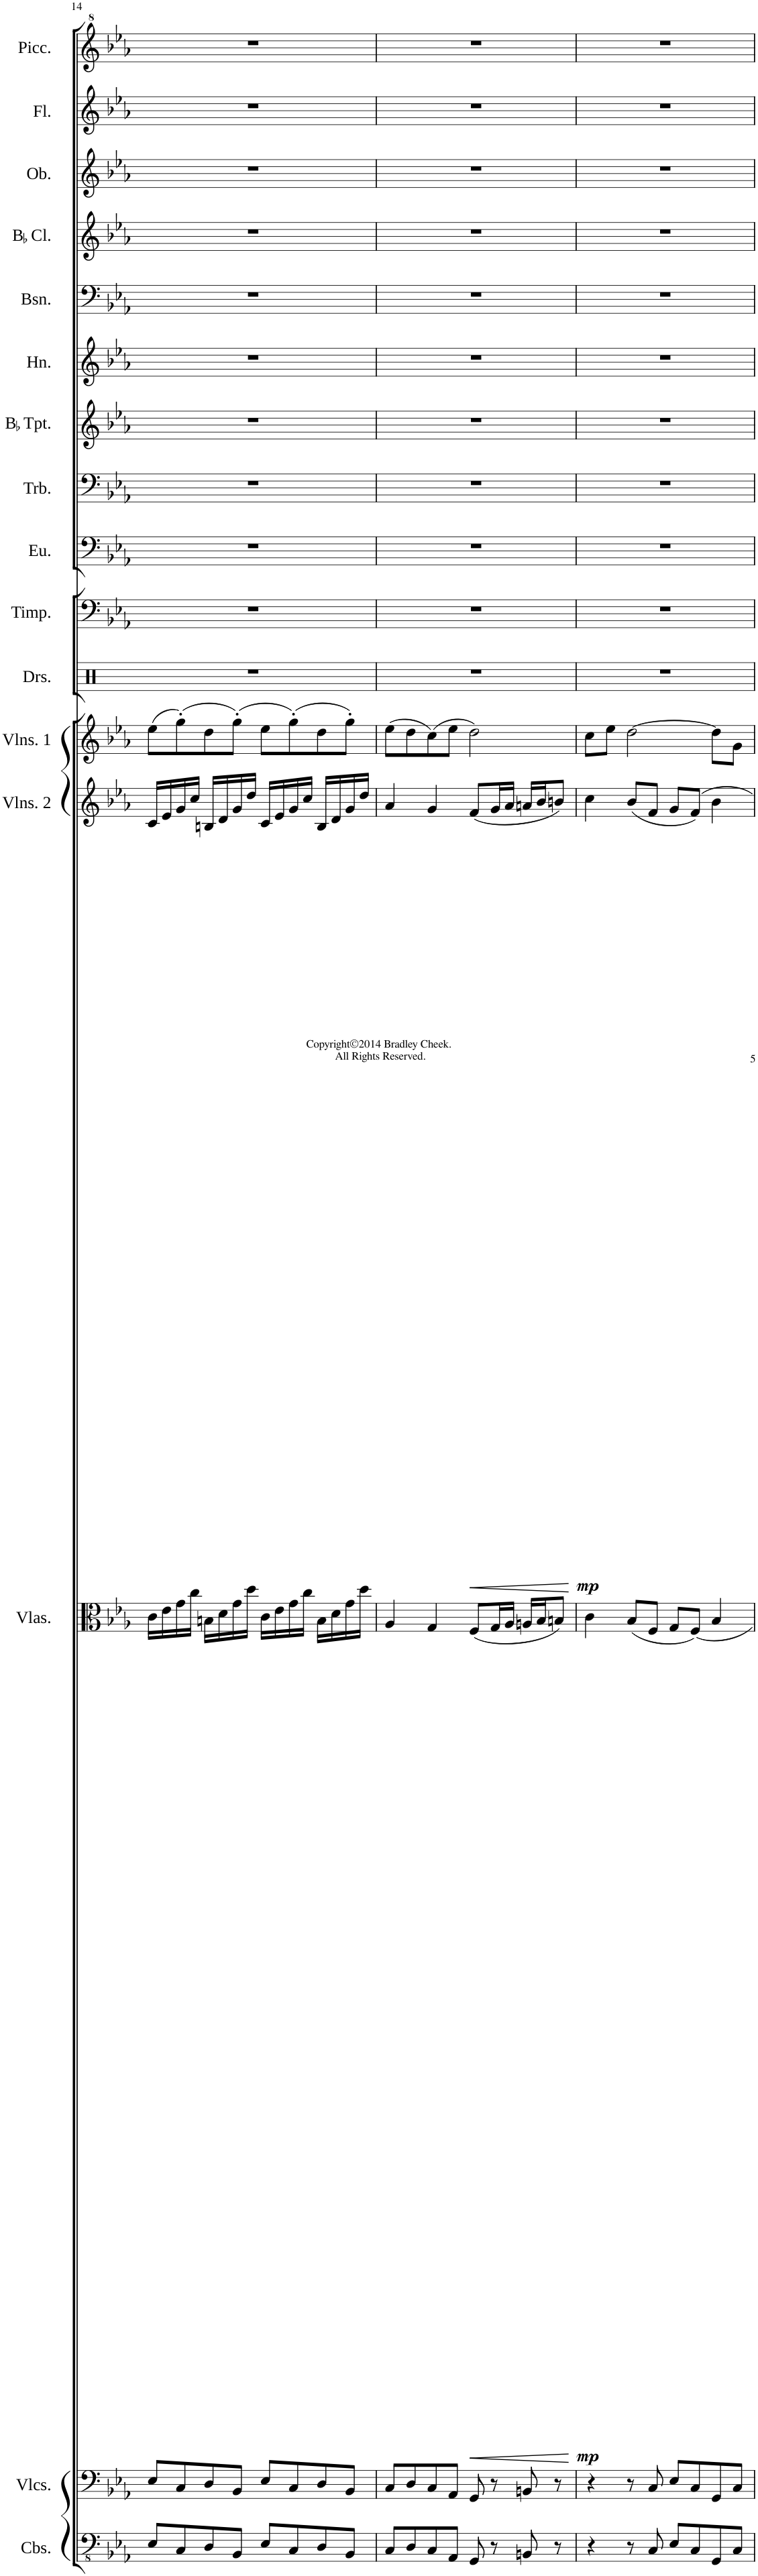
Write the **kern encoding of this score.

**kern	**kern	**kern	**dynam	**kern	**dynam	**kern	**kern	**kern	**kern	**kern	**kern	**kern	**kern	**kern	**kern	**kern	**kern
*part16	*part15	*part14	*part14	*part13	*part13	*part12	*part11	*part10	*part9	*part8	*part7	*part6	*part5	*part4	*part3	*part2	*part1
*staff16	*staff15	*staff14	*staff14	*staff13	*staff13	*staff12	*staff11	*staff10	*staff9	*staff8	*staff7	*staff6	*staff5	*staff4	*staff3	*staff2	*staff1
*I"Contrabasses	*I"Violoncellos	*I"Violas	*	*I"Violins 2	*	*I"Violins 1	*I"Drumset	*I"Timpani	*I"Euphonium	*I"Trombone	*I"BaccidentalFlat Trumpet	*I"Horn	*I"Bassoon	*I"BaccidentalFlat Clarinet	*I"Oboe	*I"Flute	*I"Piccolo
*I'Cbs.	*I'Vlcs.	*I'Vlas.	*	*I'Vlns. 2	*	*I'Vlns. 1	*I'Drs.	*I'Timp.	*I'Eu.	*I'Trb.	*I'BaccidentalFlat Tpt.	*I'Hn.	*I'Bsn.	*I'BaccidentalFlat Cl.	*I'Ob.	*I'Fl.	*I'Picc.
!!LO:PB:g=z
*clefFv4	*clefF4	*clefC3	*	*clefG2	*	*clefG2	*clefX	*clefF4	*clefF4	*clefF4	*clefG2	*clefG2	*clefF4	*clefG2	*clefG2	*clefG2	*clefG^2
*	*	*	*	*	*	*	*	*	*	*	*ITrd1c2	*ITrd4c7	*	*ITrd1c2	*	*	*ITrd-7c-12
*k[b-e-a-]	*k[b-e-a-]	*k[b-e-a-]	*	*k[b-e-a-]	*	*k[b-e-a-]	*k[]	*k[b-e-a-]	*k[b-e-a-]	*k[b-e-a-]	*k[b-e-a-]	*k[b-e-a-]	*k[b-e-a-]	*k[b-e-a-]	*k[b-e-a-]	*k[b-e-a-]	*k[b-e-a-]
*M4/4	*M4/4	*M4/4	*	*M4/4	*	*M4/4	*M4/4	*M4/4	*M4/4	*M4/4	*M4/4	*M4/4	*M4/4	*M4/4	*M4/4	*M4/4	*M4/4
=14	=14	=14	=14	=14	=14	=14	=14	=14	=14	=14	=14	=14	=14	=14	=14	=14	=14
8EE-/L	8E-/L	16c\LL	.	16c/LL	.	(8ee-\L	1r	1r	1r	1r	1r	1r	1r	1r	1r	1r	1r
.	.	16e-\	.	16e-/	.	.	.	.	.	.	.	.	.	.	.	.	.
8CC/	8C/	16g\	.	16g/	.	(8gg'\)	.	.	.	.	.	.	.	.	.	.	.
.	.	16cc\JJ	.	16cc/JJ	.	.	.	.	.	.	.	.	.	.	.	.	.
8DD/	8D/	16Bn\LL	.	16Bn/LL	.	8dd\	.	.	.	.	.	.	.	.	.	.	.
.	.	16d\	.	16d/	.	.	.	.	.	.	.	.	.	.	.	.	.
8BBB-/J	8BB-/J	16g\	.	16g/	.	(8gg'\J)	.	.	.	.	.	.	.	.	.	.	.
.	.	16dd\JJ	.	16dd/JJ	.	.	.	.	.	.	.	.	.	.	.	.	.
8EE-/L	8E-/L	16c\LL	.	16c/LL	.	8ee-\L	.	.	.	.	.	.	.	.	.	.	.
.	.	16e-\	.	16e-/	.	.	.	.	.	.	.	.	.	.	.	.	.
8CC/	8C/	16g\	.	16g/	.	(8gg'\)	.	.	.	.	.	.	.	.	.	.	.
.	.	16cc\JJ	.	16cc/JJ	.	.	.	.	.	.	.	.	.	.	.	.	.
8DD/	8D/	16B\LL	.	16B/LL	.	8dd\	.	.	.	.	.	.	.	.	.	.	.
.	.	16d\	.	16d/	.	.	.	.	.	.	.	.	.	.	.	.	.
8BBB-/J	8BB-/J	16g\	.	16g/	.	8gg'\J)	.	.	.	.	.	.	.	.	.	.	.
.	.	16dd\JJ	.	16dd/JJ	.	.	.	.	.	.	.	.	.	.	.	.	.
=15	=15	=15	=15	=15	=15	=15	=15	=15	=15	=15	=15	=15	=15	=15	=15	=15	=15
8CC/L	8C/L	4A-/	.	4a-/	.	(8ee-\L	1r	1r	1r	1r	1r	1r	1r	1r	1r	1r	1r
8DD/	8D/	.	.	.	.	8dd\	.	.	.	.	.	.	.	.	.	.	.
8CC/	8C/	4G/	.	4g/	.	(8cc\)	.	.	.	.	.	.	.	.	.	.	.
8AAA-/J	8AA-/J	.	.	.	.	8ee-\J	.	.	.	.	.	.	.	.	.	.	.
!	!	!	!LO:HP:b	!	!LO:HP:b	!	!	!	!	!	!	!	!	!	!	!	!
8GGG/	8GG/	(8F/L	<	(8f/L	<	2dd\)	.	.	.	.	.	.	.	.	.	.	.
8r	8r	16G/L	.	16g/L	.	.	.	.	.	.	.	.	.	.	.	.	.
.	.	16A-/JJ	.	16a-/JJ	.	.	.	.	.	.	.	.	.	.	.	.	.
8BBBn/	8BBn/	16An/LL	.	16an/LL	.	.	.	.	.	.	.	.	.	.	.	.	.
.	.	16B-/J	.	16b-/J	.	.	.	.	.	.	.	.	.	.	.	.	.
8r	8r	8Bn/J)	.	8bn/J)	.	.	.	.	.	.	.	.	.	.	.	.	.
.	.	.	[	.	[	.	.	.	.	.	.	.	.	.	.	.	.
=16	=16	=16	=16	=16	=16	=16	=16	=16	=16	=16	=16	=16	=16	=16	=16	=16	=16
!	!	!	!LO:DY:b	!	!LO:DY:b	!	!	!	!	!	!	!	!	!	!	!	!
4r	4r	4c\	mp	4cc\	mp	8cc\L	1r	1r	1r	1r	1r	1r	1r	1r	1r	1r	1r
.	.	.	.	.	.	8ee-\J	.	.	.	.	.	.	.	.	.	.	.
8r	8r	(8B-/L	.	(8b-/L	.	[2dd\	.	.	.	.	.	.	.	.	.	.	.
8CC/	8C/	8F/J	.	8f/J	.	.	.	.	.	.	.	.	.	.	.	.	.
8EE-/L	8E-/L	8G/L	.	8g/L	.	.	.	.	.	.	.	.	.	.	.	.	.
8CC/	8C/	8F/J)	.	8f/J)	.	.	.	.	.	.	.	.	.	.	.	.	.
8GGG/	8GG/	4B-/	.	4b-\	.	8dd\L]	.	.	.	.	.	.	.	.	.	.	.
8CC/J	8C/J	.	.	.	.	8g\J	.	.	.	.	.	.	.	.	.	.	.
=	=	=	=	=	=	=	=	=	=	=	=	=	=	=	=	=	=
*-	*-	*-	*-	*-	*-	*-	*-	*-	*-	*-	*-	*-	*-	*-	*-	*-	*-
